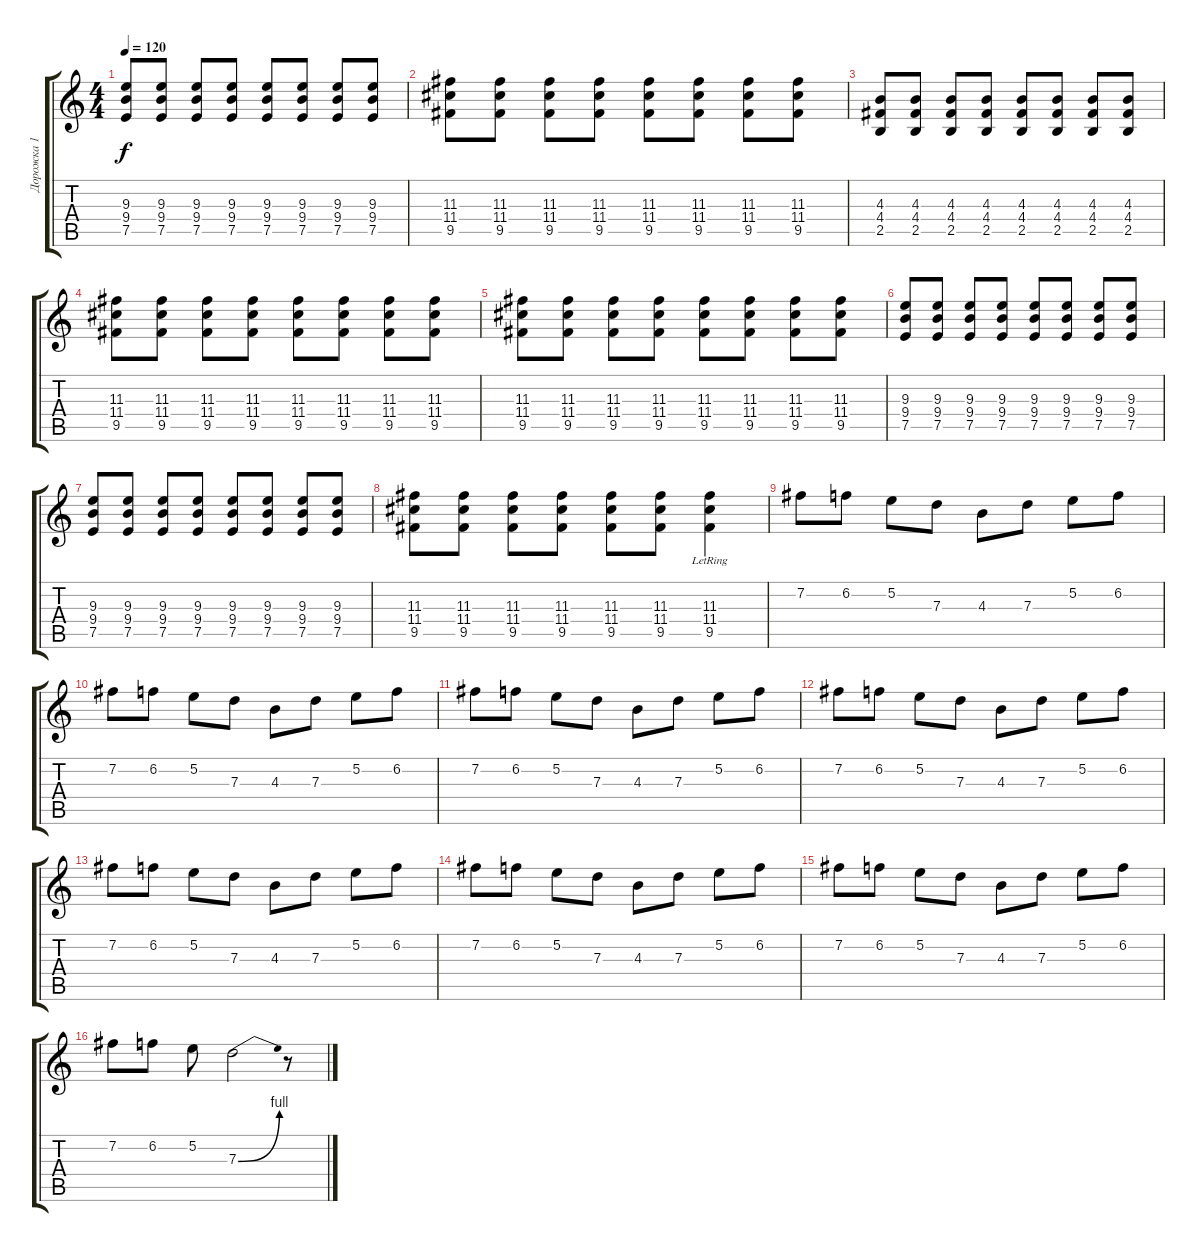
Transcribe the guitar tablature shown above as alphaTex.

\track ("Дорожка 1" "Дорожка 1") {instrument distortionguitar}
\staff {score tabs}
\tuning (E4 B3 G3 D3 A2 E2) {hide}
\ts (4 4)
\tempo 120
\clef g2
\ks c
(9.3 9.4 7.5).8{dy f} (9.3 9.4 7.5).8 (9.3 9.4 7.5).8 (9.3 9.4 7.5).8 (9.3 9.4 7.5).8 (9.3 9.4 7.5).8 (9.3 9.4 7.5).8 (9.3 9.4 7.5).8 |
(11.3 11.4 9.5).8 (11.3 11.4 9.5).8 (11.3 11.4 9.5).8 (11.3 11.4 9.5).8 (11.3 11.4 9.5).8 (11.3 11.4 9.5).8 (11.3 11.4 9.5).8 (11.3 11.4 9.5).8 |
(4.3 4.4 2.5).8 (4.3 4.4 2.5).8 (4.3 4.4 2.5).8 (4.3 4.4 2.5).8 (4.3 4.4 2.5).8 (4.3 4.4 2.5).8 (4.3 4.4 2.5).8 (4.3 4.4 2.5).8 |
(11.3 11.4 9.5).8 (11.3 11.4 9.5).8 (11.3 11.4 9.5).8 (11.3 11.4 9.5).8 (11.3 11.4 9.5).8 (11.3 11.4 9.5).8 (11.3 11.4 9.5).8 (11.3 11.4 9.5).8 |
(11.3 11.4 9.5).8 (11.3 11.4 9.5).8 (11.3 11.4 9.5).8 (11.3 11.4 9.5).8 (11.3 11.4 9.5).8 (11.3 11.4 9.5).8 (11.3 11.4 9.5).8 (11.3 11.4 9.5).8 |
(9.3 9.4 7.5).8 (9.3 9.4 7.5).8 (9.3 9.4 7.5).8 (9.3 9.4 7.5).8 (9.3 9.4 7.5).8 (9.3 9.4 7.5).8 (9.3 9.4 7.5).8 (9.3 9.4 7.5).8 |
(9.3 9.4 7.5).8 (9.3 9.4 7.5).8 (9.3 9.4 7.5).8 (9.3 9.4 7.5).8 (9.3 9.4 7.5).8 (9.3 9.4 7.5).8 (9.3 9.4 7.5).8 (9.3 9.4 7.5).8 |
(11.3 11.4 9.5).8 (11.3 11.4 9.5).8 (11.3 11.4 9.5).8 (11.3 11.4 9.5).8 (11.3 11.4 9.5).8 (11.3 11.4 9.5).8 (11.3{lr} 11.4{lr} 9.5{lr}).4 |
7.2.8 6.2.8 5.2.8 7.3.8 4.3.8 7.3.8 5.2.8 6.2.8 |
7.2.8 6.2.8 5.2.8 7.3.8 4.3.8 7.3.8 5.2.8 6.2.8 |
7.2.8 6.2.8 5.2.8 7.3.8 4.3.8 7.3.8 5.2.8 6.2.8 |
7.2.8 6.2.8 5.2.8 7.3.8 4.3.8 7.3.8 5.2.8 6.2.8 |
7.2.8 6.2.8 5.2.8 7.3.8 4.3.8 7.3.8 5.2.8 6.2.8 |
7.2.8 6.2.8 5.2.8 7.3.8 4.3.8 7.3.8 5.2.8 6.2.8 |
7.2.8 6.2.8 5.2.8 7.3.8 4.3.8 7.3.8 5.2.8 6.2.8 |
7.2.8 6.2.8 5.2.8 7.3{be (bend 0 0 60 4)}.2 r.8
